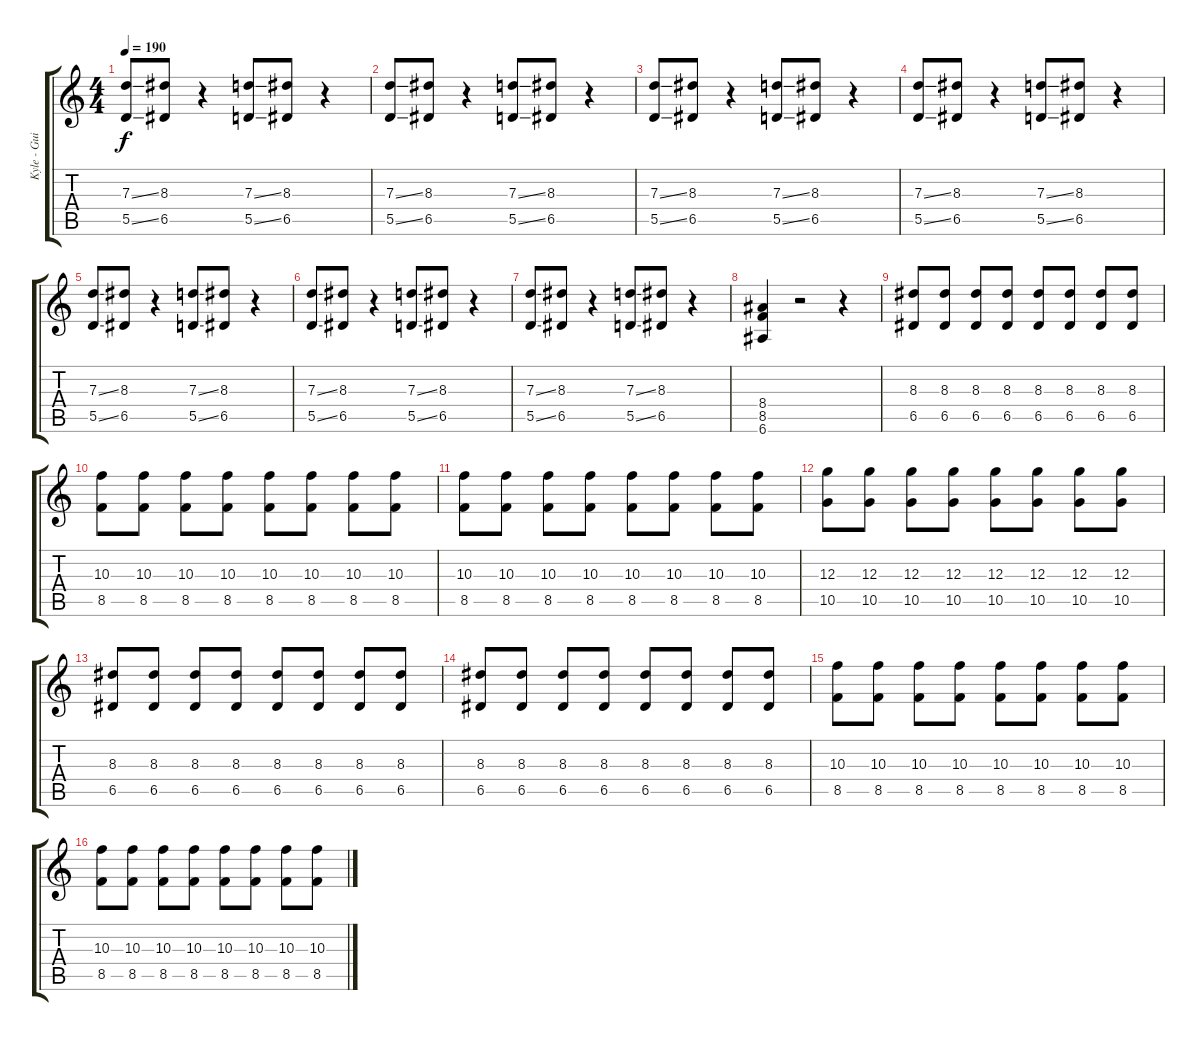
\track ("Kyle - Guitar 2" "Kyle - Gui") {instrument distortionguitar}
\staff {score tabs}
\tuning (E4 B3 G3 D3 A2 E2) {hide}
\ts (4 4)
\tempo 190
\clef g2
\ks c
(7.3{ss} 5.5{ss}).8{dy f} (8.3 6.5).8 r.4 (7.3{ss} 5.5{ss}).8 (8.3 6.5).8 r.4 |
(7.3{ss} 5.5{ss}).8 (8.3 6.5).8 r.4 (7.3{ss} 5.5{ss}).8 (8.3 6.5).8 r.4 |
(7.3{ss} 5.5{ss}).8 (8.3 6.5).8 r.4 (7.3{ss} 5.5{ss}).8 (8.3 6.5).8 r.4 |
(7.3{ss} 5.5{ss}).8 (8.3 6.5).8 r.4 (7.3{ss} 5.5{ss}).8 (8.3 6.5).8 r.4 |
(7.3{ss} 5.5{ss}).8 (8.3 6.5).8 r.4 (7.3{ss} 5.5{ss}).8 (8.3 6.5).8 r.4 |
(7.3{ss} 5.5{ss}).8 (8.3 6.5).8 r.4 (7.3{ss} 5.5{ss}).8 (8.3 6.5).8 r.4 |
(7.3{ss} 5.5{ss}).8 (8.3 6.5).8 r.4 (7.3{ss} 5.5{ss}).8 (8.3 6.5).8 r.4 |
(8.4 8.5 6.6).4 r.2 r.4 |
(8.3 6.5).8 (8.3 6.5).8 (8.3 6.5).8 (8.3 6.5).8 (8.3 6.5).8 (8.3 6.5).8 (8.3 6.5).8 (8.3 6.5).8 |
(10.3 8.5).8 (10.3 8.5).8 (10.3 8.5).8 (10.3 8.5).8 (10.3 8.5).8 (10.3 8.5).8 (10.3 8.5).8 (10.3 8.5).8 |
(10.3 8.5).8 (10.3 8.5).8 (10.3 8.5).8 (10.3 8.5).8 (10.3 8.5).8 (10.3 8.5).8 (10.3 8.5).8 (10.3 8.5).8 |
(12.3 10.5).8 (12.3 10.5).8 (12.3 10.5).8 (12.3 10.5).8 (12.3 10.5).8 (12.3 10.5).8 (12.3 10.5).8 (12.3 10.5).8 |
(8.3 6.5).8 (8.3 6.5).8 (8.3 6.5).8 (8.3 6.5).8 (8.3 6.5).8 (8.3 6.5).8 (8.3 6.5).8 (8.3 6.5).8 |
(8.3 6.5).8 (8.3 6.5).8 (8.3 6.5).8 (8.3 6.5).8 (8.3 6.5).8 (8.3 6.5).8 (8.3 6.5).8 (8.3 6.5).8 |
(10.3 8.5).8 (10.3 8.5).8 (10.3 8.5).8 (10.3 8.5).8 (10.3 8.5).8 (10.3 8.5).8 (10.3 8.5).8 (10.3 8.5).8 |
(10.3 8.5).8 (10.3 8.5).8 (10.3 8.5).8 (10.3 8.5).8 (10.3 8.5).8 (10.3 8.5).8 (10.3 8.5).8 (10.3 8.5).8
